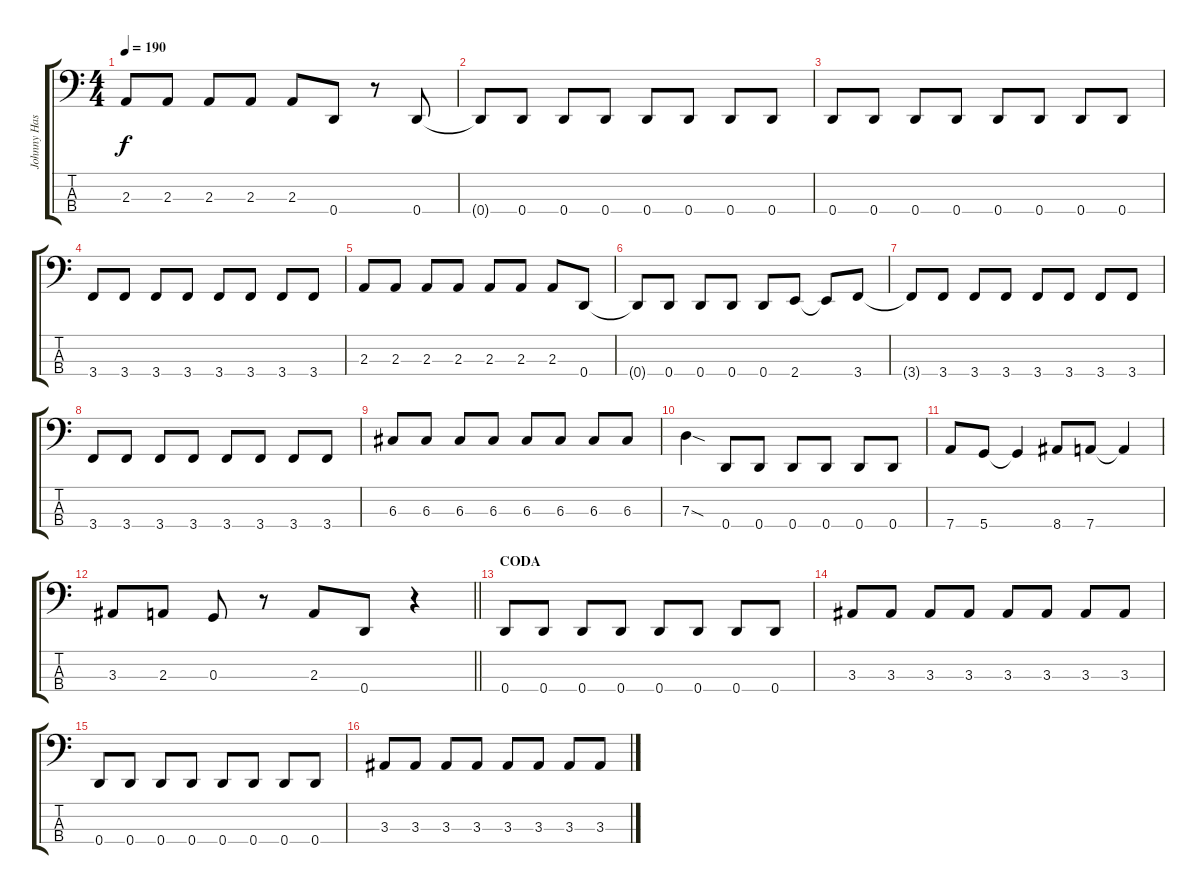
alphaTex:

\track ("Johnny Hass" "Johnny Has") {instrument electricbassfinger}
\staff {score tabs}
\tuning (F2 C2 G1 D1) {hide}
\ts (4 4)
\tempo 190
\clef f4
\ks c
2.3.8{dy f} 2.3.8 2.3.8 2.3.8 2.3.8 0.4.8 r.8 0.4.8 |
0.4{t}.8 0.4.8 0.4.8 0.4.8 0.4.8 0.4.8 0.4.8 0.4.8 |
0.4.8 0.4.8 0.4.8 0.4.8 0.4.8 0.4.8 0.4.8 0.4.8 |
3.4.8 3.4.8 3.4.8 3.4.8 3.4.8 3.4.8 3.4.8 3.4.8 |
2.3.8 2.3.8 2.3.8 2.3.8 2.3.8 2.3.8 2.3.8 0.4.8 |
0.4{t}.8 0.4.8 0.4.8 0.4.8 0.4.8 2.4.8 2.4{t}.8 3.4.8 |
3.4{t}.8 3.4.8 3.4.8 3.4.8 3.4.8 3.4.8 3.4.8 3.4.8 |
3.4.8 3.4.8 3.4.8 3.4.8 3.4.8 3.4.8 3.4.8 3.4.8 |
6.3.8 6.3.8 6.3.8 6.3.8 6.3.8 6.3.8 6.3.8 6.3.8 |
7.3{sod}.4 0.4.8 0.4.8 0.4.8 0.4.8 0.4.8 0.4.8 |
7.4.8 5.4.8 5.4{t}.4 8.4.8 7.4.8 7.4{t}.4 |
\barLineRight lightlight
3.3.8 2.3.8 0.3.8 r.8 2.3.8 0.4.8 r.4 |
\section ("" "CODA")
0.4.8 0.4.8 0.4.8 0.4.8 0.4.8 0.4.8 0.4.8 0.4.8 |
3.3.8 3.3.8 3.3.8 3.3.8 3.3.8 3.3.8 3.3.8 3.3.8 |
0.4.8 0.4.8 0.4.8 0.4.8 0.4.8 0.4.8 0.4.8 0.4.8 |
3.3.8 3.3.8 3.3.8 3.3.8 3.3.8 3.3.8 3.3.8 3.3.8
